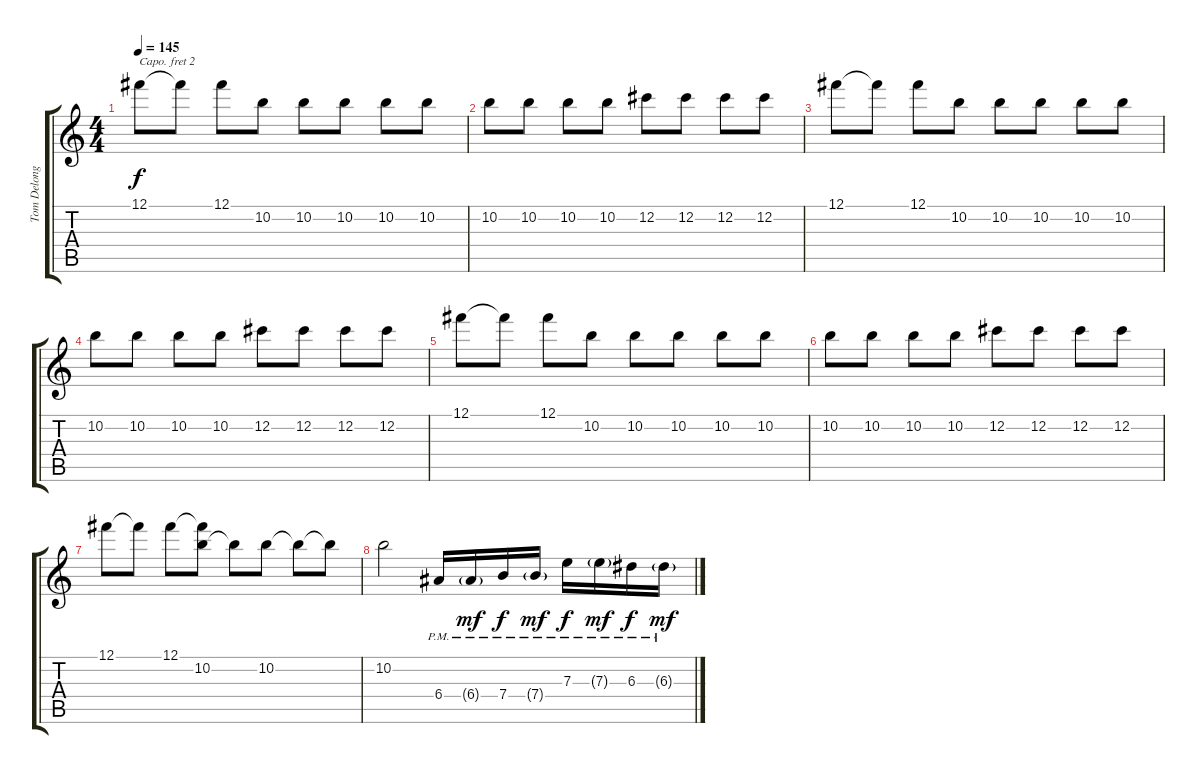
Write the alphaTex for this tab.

\track ("Tom Delonge (Lead Guitar)" "Tom Delong") {instrument electricguitarclean}
\staff {score tabs}
\capo 2
\tuning (E4 B3 G3 D3 A2 E2) {hide}
\ts (4 4)
\tempo 145
\clef g2
\ks c
12.1.8{dy f} 12.1{t}.8 12.1.8 10.2.8 10.2.8 10.2.8 10.2.8 10.2.8 |
10.2.8 10.2.8 10.2.8 10.2.8 12.2.8 12.2.8 12.2.8 12.2.8 |
12.1.8 12.1{t}.8 12.1.8 10.2.8 10.2.8 10.2.8 10.2.8 10.2.8 |
10.2.8 10.2.8 10.2.8 10.2.8 12.2.8 12.2.8 12.2.8 12.2.8 |
12.1.8 12.1{t}.8 12.1.8 10.2.8 10.2.8 10.2.8 10.2.8 10.2.8 |
10.2.8 10.2.8 10.2.8 10.2.8 12.2.8 12.2.8 12.2.8 12.2.8 |
12.1.8 12.1{t}.8 12.1.8 (12.1{t} 10.2).8 10.2{t}.8 10.2.8 10.2{t}.8 10.2{t}.8 |
10.2.2 6.4{pm}.16{instrument electricguitarmuted} 6.4{g pm}.16{dy mf} 7.4{pm}.16{dy f} 7.4{g pm}.16{dy mf} 7.3{pm}.16{dy f} 7.3{g pm}.16{dy mf} 6.3{pm}.16{dy f} 6.3{g pm}.16{dy mf}
